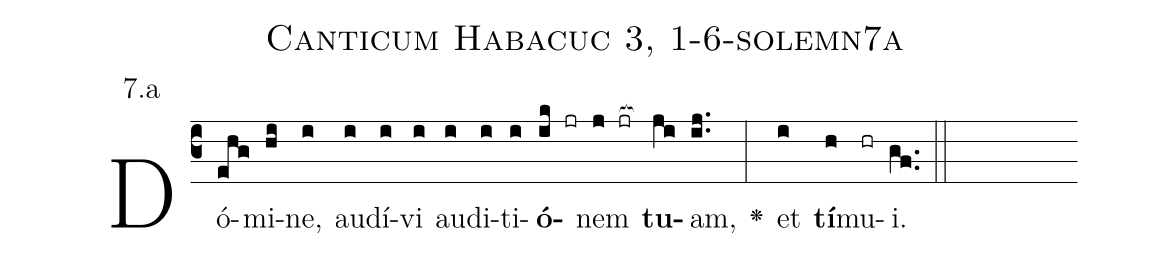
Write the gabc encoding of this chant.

name: Canticum Habacuc 3, 1-6-solemn7a;
annotation: 7.a;
%%
(c3)Dó(ehg)mi(hi)ne,(i) au(i)dí(i)vi(i) au(i)di(i)ti(i)<b>ó</b>(ik jr)nem(j jr[ocb:1{]) <b>tu</b>(ji[ocb:0}])am,(ij..) <v>\greheightstar</v>(:) et(i) <b>tí</b>(h)mu(hr)i.(gf..) (::)


%E(i) u(i) o(j) u(i) a(h) e.(gf..) (::)
